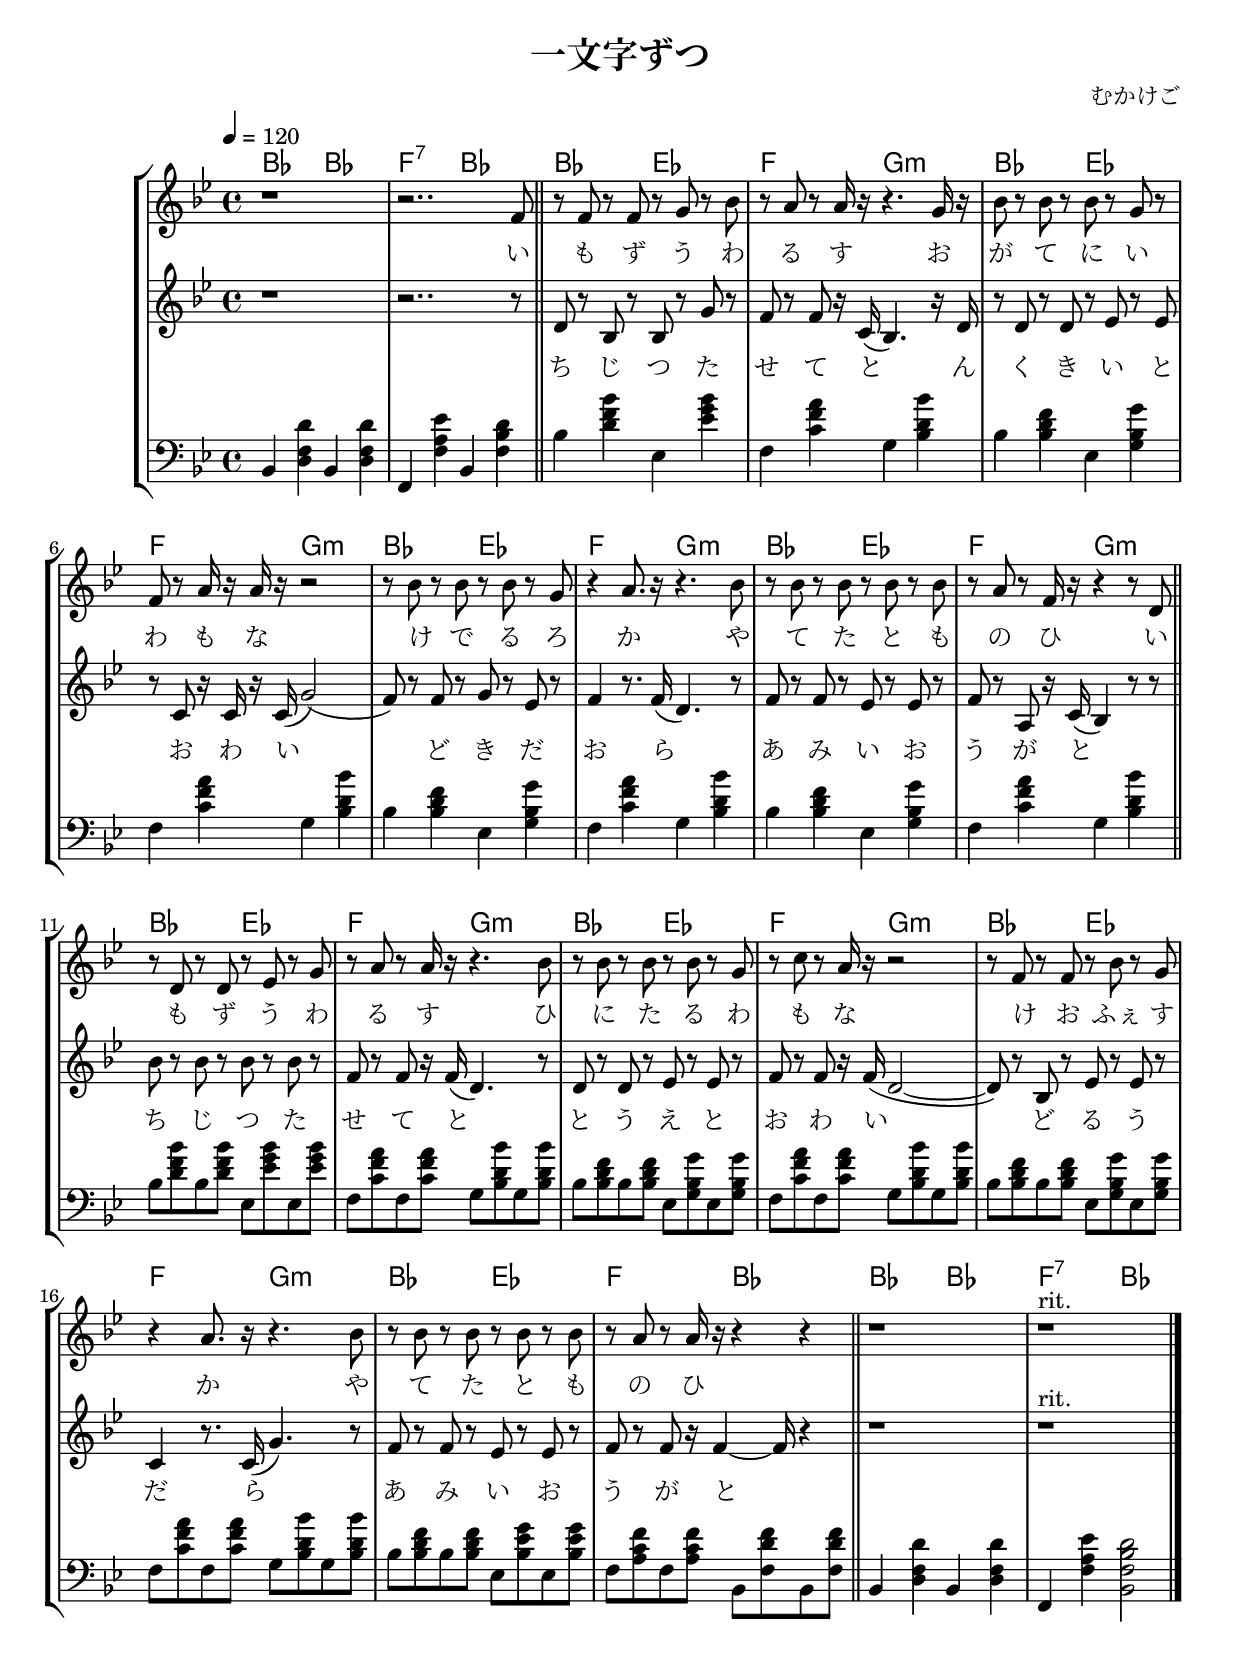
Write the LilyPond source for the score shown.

\version "2.12.1"

\header {
	title = \markup {一文字ずつ}
	composer = \markup \center-column {むかけご}
}

harmony = \chordmode {
	bes2 bes f:7 bes 

	bes es f g:m bes es f g:m bes es f g:m bes es f g:m 

	bes es f g:m bes es f g:m bes es f g:m bes es f bes 

	bes bes f:7 bes 
}

melody = {
	\key bes \major
	\tempo 4 = 120
	r1 | r2.. 
	\set Staff.midiInstrument = #"fss0.42"
	f'8 
	r8  f'8  r8  f'8  r8  g'8  r8  bes'8 
	r8  a'8  r8  a'16  r16  r4.  g'16  r16 
	bes'8  r8  bes'8  r8  bes'8  r8  g'8  r8 
	f'8  r8  a'16  r16  a'16  r16  r2~ 
	r8  bes'8  r8  bes'8  r8  bes'8  r8  g'8 
	r4  a'8.  r16  r4.  bes'8 
	r8  bes'8  r8  bes'8  r8  bes'8  r8  bes'8 
	r8  a'8  r8  f'16  r16  r4  	r8 	\set Staff.midiInstrument = #"fss0.42"
	d'8 
	r8  d'8  r8  d'8  r8  es'8  r8  g'8 
	r8  a'8  r8  a'16  r16  r4.  bes'8 
	r8  bes'8  r8  bes'8  r8  bes'8  r8  g'8 
	r8  c''8  r8  a'16  r16  r2~ 
	r8  f'8  r8  f'8  r8  bes'8  r8  g'8 
	r4  a'8.  r16  r4.  bes'8 
	r8  bes'8  r8  bes'8  r8  bes'8  r8  bes'8 
	r8  a'8  r8  a'16  r16  r4  	r4 	r1 | r1^"rit." \bar "|."
}

words = \lyricmode {
	
	い  も  ず  う  わ  る  す  お  が  て  に  い  わ  も  な  け  で  る  ろ  か  や  て  た  と  も  の  ひ  
	い  も  ず  う  わ  る  す  ひ  に  た  る  わ  も  な  け  お  ふぇ  す  か  や  て  た  と  も  の  ひ  
	
}

secondmelody = {
	\key bes \major
	\tempo 4 = 120
	r1 | r2.. 
	\set Staff.midiInstrument = #"mmi0.48"
	r8 
	d'8  r8  bes8  r8  bes8  r8  g'8  r8 
	f'8  r8  f'8  r16  c'16  (bes4.)  r16  d'16 
	r8  d'8  r8  d'8  r8  es'8  r8  es'8 
	r8  c'8  r16  c'16  r16  c'16  (g'2) 
	(f'8)  r8  f'8  r8  g'8  r8  es'8  r8 
	f'4  r8.  f'16  (d'4.)  r8 
	f'8  r8  f'8  r8  es'8  r8  es'8  r8 
	f'8  r8  a8  r16  c'16  (bes4)  	r8 	\set Staff.midiInstrument = #"mmi0.48"
	r8 
	bes'8  r8  bes'8  r8  bes'8  r8  bes'8  r8 
	f'8  r8  f'8  r16  f'16  (d'4.)  r8 
	d'8  r8  d'8  r8  es'8  r8  es'8  r8 
	f'8  r8  f'8  r16  f'16  (d'2~ 
	d'8)  r8  bes8  r8  es'8  r8  es'8  r8 
	c'4  r8.  c'16  (g'4.)  r8 
	f'8  r8  f'8  r8  es'8  r8  es'8  r8 
	f'8  r8  f'8  r16  f'4~f'16  	r4 	r1 | r1^"rit." \bar "|."
}

secondwords = \lyricmode {
	
	ち  じ  つ  た  せ  て  と  ん  く  き  い  と  お  わ  い  ど  き  だ  お  ら  あ  み  い  お  う  が  と  
	ち  じ  つ  た  せ  て  と  と  う  え  と  お  わ  い  ど  る  う  だ  ら  あ  み  い  お  う  が  と  
	
}

tempochange = {
	\tempo 4 = 120
	r1 | r1 \bar "||"
	\tempo 4 = 120
	r1 | r1 | r1 | r1 | r1 | r1 | r1 | r1 \bar "||"
	\tempo 4 = 120
	r1 | r1 | r1 | r1 | r1 | r1 | r1 | r1 \bar "||"
	\tempo 4 = 120
	r1 | \tempo 4 = 90 r2 \tempo 4 = 80 r2 \bar "|."
}

mainacc = {
	\clef bass
	\set Staff.midiInstrument = #"Tubular Bells"
	\key bes \major
	\tempo 4 = 120
	bes,4 <d f d'>4
	bes,4 <d f d'>4
	f,4 <f a es'>4
	bes,4 <f bes d'>4
	\bar "||"

	\set Staff.midiInstrument = #"Tubular Bells"
	bes4 <d' f' bes'>4
	es4 <es' g' bes'>4
	f4 <c' f' a'>4
	g4 <bes d' bes'>4
	bes4 <bes d' f'>4
	es4 <g bes g'>4
	f4 <c' f' a'>4
	g4 <bes d' bes'>4
	bes4 <bes d' f'>4
	es4 <g bes g'>4
	f4 <c' f' a'>4
	g4 <bes d' bes'>4
	bes4 <bes d' f'>4
	es4 <g bes g'>4
	f4 <c' f' a'>4
	g4 <bes d' bes'>4
	\bar "||"

	\set Staff.midiInstrument = #"Tubular Bells"
	bes8 <d' f' bes'> bes <d' f' bes'>
	es8 <es' g' bes'> es <es' g' bes'>
	f8 <c' f' a'> f <c' f' a'>
	g8 <bes d' bes'> g <bes d' bes'>
	bes8 <bes d' f'> bes <bes d' f'>
	es8 <g bes g'> es <g bes g'>
	f8 <c' f' a'> f <c' f' a'>
	g8 <bes d' bes'> g <bes d' bes'>
	bes8 <bes d' f'> bes <bes d' f'>
	es8 <g bes g'> es <g bes g'>
	f8 <c' f' a'> f <c' f' a'>
	g8 <bes d' bes'> g <bes d' bes'>
	bes8 <bes d' f'> bes <bes d' f'>
	es8 <bes es' g'> es <bes es' g'>
	f8 <a c' f'> f <a c' f'>
	bes,8 <f d' f'> bes, <f d' f'>
	\bar "||"

	\set Staff.midiInstrument = #"Tubular Bells"
	bes,4 <d f d'>4
	bes,4 <d f d'>4
	f,4 <f a es'>4
	<bes, f bes d'>2
	\bar "|."
}

subacc = {
	\clef bass
	\set Staff.midiInstrument = #"Pad 7 (halo)"
	\key bes \major
	\tempo 4 = 120
	bes,8 <d f d'>16 <d f d'>16   bes,16 <d f d'>16 <d f d'>16 bes,16
	bes,8 <d f d'>16 <d f d'>16   bes,16 <d f d'>16 <d f d'>16 bes,16
	f,8 <f a es'>16 <f a es'>16   f,16 <f a es'>16 <f a es'>16 f,16
	bes,8 <f bes d'>16 <f bes d'>16   bes,16 <f bes d'>16 <f bes d'>16 bes,16
	\bar "||"

	\set Staff.midiInstrument = #"Pad 7 (halo)"
	bes8 <d' f' bes'>16 <d' f' bes'>16   bes16 <d' f' bes'>16 <d' f' bes'>16 bes16
	es8 <es' g' bes'>16 <es' g' bes'>16   es16 <es' g' bes'>16 <es' g' bes'>16 es16
	f8 <c' f' a'>16 <c' f' a'>16   f16 <c' f' a'>16 <c' f' a'>16 f16
	g8 <bes d' bes'>16 <bes d' bes'>16   g16 <bes d' bes'>16 <bes d' bes'>16 g16
	bes8 <bes d' f'>16 <bes d' f'>16   bes16 <bes d' f'>16 <bes d' f'>16 bes16
	es8 <g bes g'>16 <g bes g'>16   es16 <g bes g'>16 <g bes g'>16 es16
	f8 <c' f' a'>16 <c' f' a'>16   f16 <c' f' a'>16 <c' f' a'>16 f16
	g8 <bes d' bes'>16 <bes d' bes'>16   g16 <bes d' bes'>16 <bes d' bes'>16 g16
	bes8 <bes d' f'>16 <bes d' f'>16   bes16 <bes d' f'>16 <bes d' f'>16 bes16
	es8 <g bes g'>16 <g bes g'>16   es16 <g bes g'>16 <g bes g'>16 es16
	f8 <c' f' a'>16 <c' f' a'>16   f16 <c' f' a'>16 <c' f' a'>16 f16
	g8 <bes d' bes'>16 <bes d' bes'>16   g16 <bes d' bes'>16 <bes d' bes'>16 g16
	bes8 <bes d' f'>16 <bes d' f'>16   bes16 <bes d' f'>16 <bes d' f'>16 bes16
	es8 <g bes g'>16 <g bes g'>16   es16 <g bes g'>16 <g bes g'>16 es16
	f8 <c' f' a'>16 <c' f' a'>16   f16 <c' f' a'>16 <c' f' a'>16 f16
	g8 <bes d' bes'>16 <bes d' bes'>16   g16 <bes d' bes'>16 <bes d' bes'>16 g16
	\bar "||"

	\set Staff.midiInstrument = #"Pad 7 (halo)"
	bes8 <d' f' bes'>16 bes16   d'16 f'16 <d' f' bes'>16 f'16
	es8 <es' g' bes'>16 es16   es'16 g'16 <es' g' bes'>16 g'16
	f8 <c' f' a'>16 f16   c'16 f'16 <c' f' a'>16 f'16
	g8 <bes d' bes'>16 g16   bes16 d'16 <bes d' bes'>16 d'16
	bes8 <bes d' f'>16 bes16   bes16 d'16 <bes d' f'>16 d'16
	es8 <g bes g'>16 es16   g16 bes16 <g bes g'>16 bes16
	f8 <c' f' a'>16 f16   c'16 f'16 <c' f' a'>16 f'16
	g8 <bes d' bes'>16 g16   bes16 d'16 <bes d' bes'>16 d'16
	bes8 <bes d' f'>16 bes16   bes16 d'16 <bes d' f'>16 d'16
	es8 <g bes g'>16 es16   g16 bes16 <g bes g'>16 bes16
	f8 <c' f' a'>16 f16   c'16 f'16 <c' f' a'>16 f'16
	g8 <bes d' bes'>16 g16   bes16 d'16 <bes d' bes'>16 d'16
	bes8 <bes d' f'>16 bes16   bes16 d'16 <bes d' f'>16 d'16
	es8 <bes es' g'>16 es16   bes16 es'16 <bes es' g'>16 es'16
	f8 <a c' f'>16 f16   a16 c'16 <a c' f'>16 c'16
	bes,8 <f d' f'>16 bes,16   f16 d'16 <f d' f'>16 d'16
	\bar "||"

	\set Staff.midiInstrument = #"Pad 7 (halo)"
	bes,8 <d f d'>16 <d f d'>16   bes,16 <d f d'>16 <d f d'>16 bes,16
	bes,8 <d f d'>16 <d f d'>16   bes,16 <d f d'>16 <d f d'>16 bes,16
	f,8 <f a es'>16 <f a es'>16   f,16 <f a es'>16 <f a es'>16 f,16
	bes,8 <f bes d'>16 <f bes d'>16 <bes, f bes d'>4
	\bar "|."
}

percA = {
	\drummode {
	r1  |r2 r8 hho4 hho8  \bar "||"
	r1  |r1  |r1  |r1  |r1  |r1  |r1  |r2 r8 hho4 hho8  \bar "||"
	r1  |r1  |r1  |r1  |r1  |r1  |r1  |r2 r8 hho4 hho8  \bar "||"
	r1  |r2 r8 hho4 hho8  \bar "|."
	}
}

percB = {
	\drummode {
	r4. hhp2 hhp8  |hhp4 hhp4 hhp4 hhp4  \bar "||"
	r4. hhp2 hhp8  |r4. hhp2 hhp8  |r4. hhp2 hhp8  |r4. hhp2 hhp8  |r4. hhp2 hhp8  |r4. hhp2 hhp8  |r4. hhp2 hhp8  |hhp4 hhp4 hhp4 hhp4  \bar "||"
	r4. hhp2 hhp8  |r4. hhp2 hhp8  |r4. hhp2 hhp8  |r4. hhp2 hhp8  |r4. hhp2 hhp8  |r4. hhp2 hhp8  |r4. hhp2 hhp8  |hhp4 hhp4 hhp4 hhp4  \bar "||"
	r4. hhp2 hhp8  |hhp4 hhp4 hhp4 hhp4  \bar "|."
	}
}

percC = {
	\drummode {
	hh4 hh4 hh4 hh4  |r4. hh2 r8  \bar "||"
	hh4 hh4 hh4 hh4  |hh4 hh4 hh4 hh4  |hh4 hh4 hh4 hh4  |hh4 hh4 hh4 hh4  |hh4 hh4 hh4 hh4  |hh4 hh4 hh4 hh4  |hh4 hh4 hh4 hh4  |r4. hh2 r8  \bar "||"
	hh4 hh4 hh4 hh4  |hh4 hh4 hh4 hh4  |hh4 hh4 hh4 hh4  |hh4 hh4 hh4 hh4  |hh4 hh4 hh4 hh4  |hh4 hh4 hh4 hh4  |hh4 hh4 hh4 hh4  |r4. hh2 r8  \bar "||"
	hh4 hh4 hh4 hh4  |r4. hh2 r8  \bar "|."
	}
}

percD = {
	\drummode {
	bd2. r8 bd8  |bd8. bd4. r16 bd4 bd8  \bar "||"
	bd2. r8 bd8  |bd8. bd8. bd2 bd8  |bd2. r8 bd8  |bd8. bd8. bd2 bd8  |bd2. r8 bd8  |bd8. bd8. bd2 bd8  |bd2. r8 bd8  |bd8. bd4. r16 bd4 bd8  \bar "||"
	bd2. r8 bd8  |bd8. bd8. bd2 bd8  |bd2. r8 bd8  |bd8. bd8. bd2 bd8  |bd2. r8 bd8  |bd8. bd8. bd2 bd8  |bd2. r8 bd8  |bd8. bd4. r16 bd4 bd8  \bar "||"
	bd2. r8 bd8  |bd8. bd4. r16 bd4 bd8  \bar "|."
	}
}

\score {
	<<
		\new StaffGroup <<
			\new ChordNames {\harmony}
			\new Voice = "melody" {\melody}
			\new Lyrics \lyricsto "melody" \words
			\new Voice = "secondmelody" {\secondmelody}
			\new Lyrics \lyricsto "secondmelody" \secondwords
			\new Staff = "mainacc" {\mainacc}
		>>
	>>
	\layout { }
}
